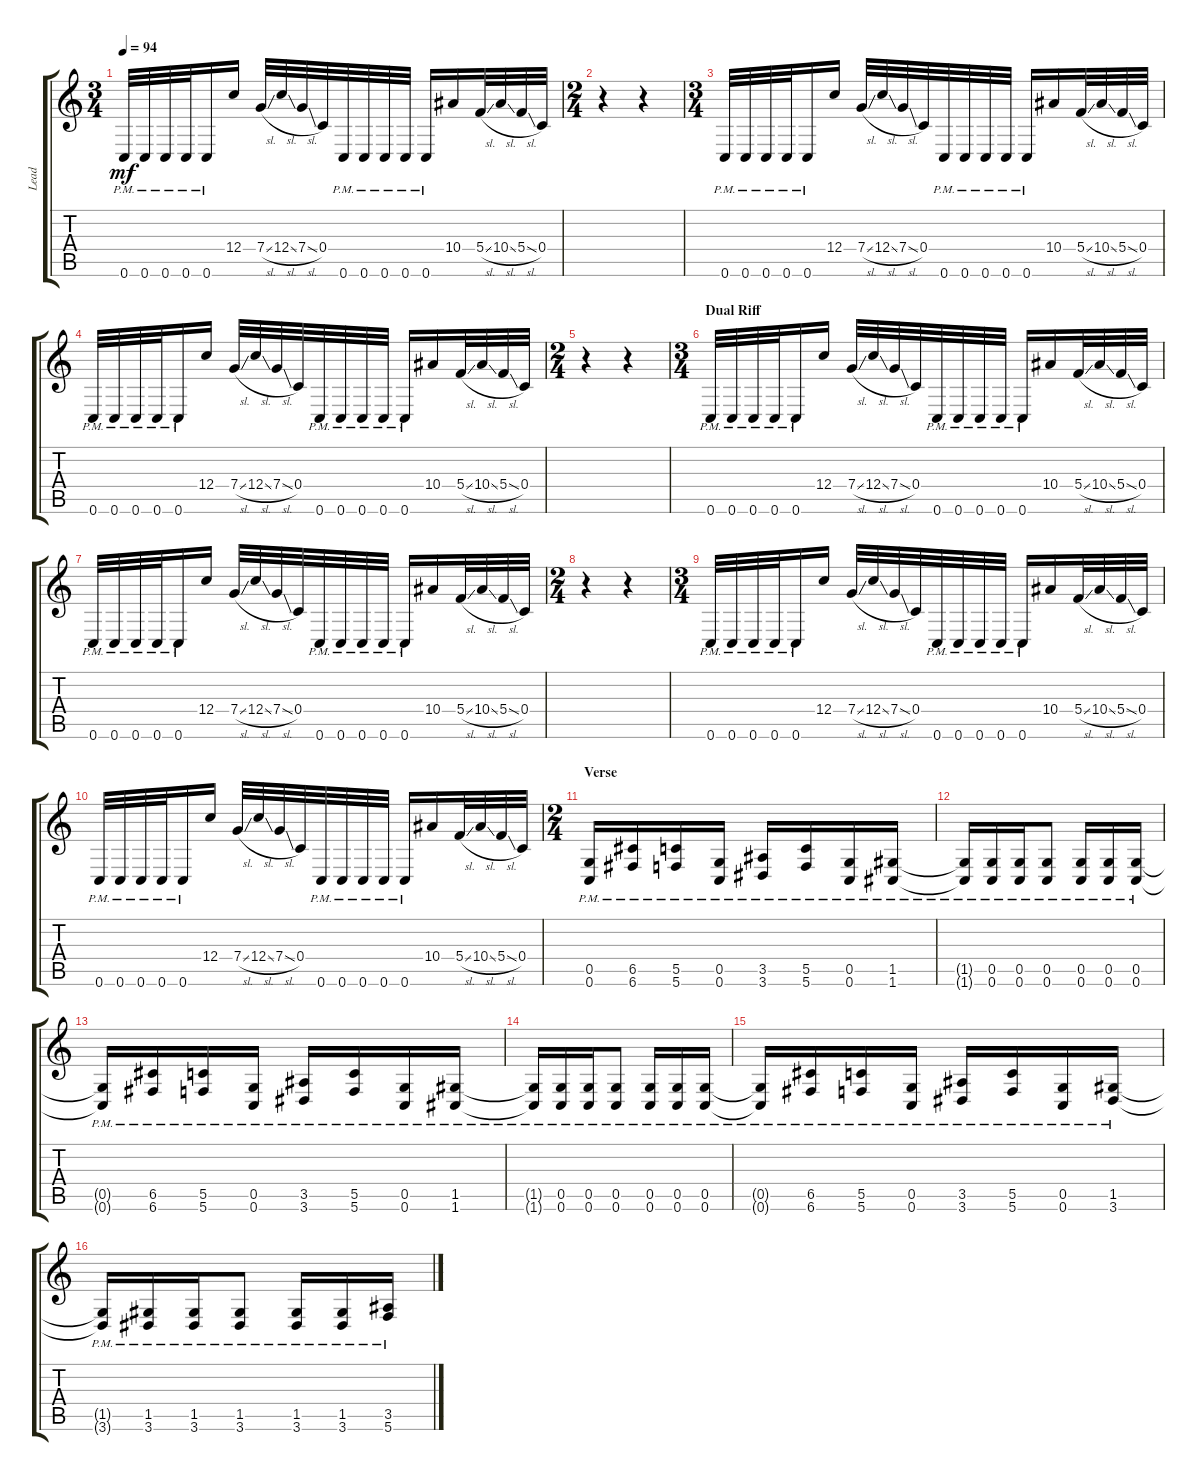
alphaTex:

\track ("Lead" "Lead") {instrument overdrivenguitar}
\staff {score tabs}
\tuning (D4 A3 F3 C3 G2 C2) {hide}
\ts (3 4)
\tempo 94
\clef g2
\ks c
0.6{pm}.32{dy mf} 0.6{pm}.32 0.6{pm}.32 0.6{pm}.32 0.6{pm}.16 12.4.16 7.4{sl}.32 12.4{sl}.32 7.4{sl}.32 0.4.32 0.6{pm}.32 0.6{pm}.32 0.6{pm}.32 0.6{pm}.32 0.6{pm}.16 10.4.16 5.4{sl}.32 10.4{sl}.32 5.4{sl}.32 0.4.32 |
\ts (2 4)
r.4 r.4 |
\ts (3 4)
0.6{pm}.32 0.6{pm}.32 0.6{pm}.32 0.6{pm}.32 0.6{pm}.16 12.4.16 7.4{sl}.32 12.4{sl}.32 7.4{sl}.32 0.4.32 0.6{pm}.32 0.6{pm}.32 0.6{pm}.32 0.6{pm}.32 0.6{pm}.16 10.4.16 5.4{sl}.32 10.4{sl}.32 5.4{sl}.32 0.4.32 |
0.6{pm}.32 0.6{pm}.32 0.6{pm}.32 0.6{pm}.32 0.6{pm}.16 12.4.16 7.4{sl}.32 12.4{sl}.32 7.4{sl}.32 0.4.32 0.6{pm}.32 0.6{pm}.32 0.6{pm}.32 0.6{pm}.32 0.6{pm}.16 10.4.16 5.4{sl}.32 10.4{sl}.32 5.4{sl}.32 0.4.32 |
\ts (2 4)
r.4 r.4 |
\ts (3 4)
\section ("" "Dual Riff")
0.6{pm}.32 0.6{pm}.32 0.6{pm}.32 0.6{pm}.32 0.6{pm}.16 12.4.16 7.4{sl}.32 12.4{sl}.32 7.4{sl}.32 0.4.32 0.6{pm}.32 0.6{pm}.32 0.6{pm}.32 0.6{pm}.32 0.6{pm}.16 10.4.16 5.4{sl}.32 10.4{sl}.32 5.4{sl}.32 0.4.32 |
0.6{pm}.32 0.6{pm}.32 0.6{pm}.32 0.6{pm}.32 0.6{pm}.16 12.4.16 7.4{sl}.32 12.4{sl}.32 7.4{sl}.32 0.4.32 0.6{pm}.32 0.6{pm}.32 0.6{pm}.32 0.6{pm}.32 0.6{pm}.16 10.4.16 5.4{sl}.32 10.4{sl}.32 5.4{sl}.32 0.4.32 |
\ts (2 4)
r.4 r.4 |
\ts (3 4)
0.6{pm}.32 0.6{pm}.32 0.6{pm}.32 0.6{pm}.32 0.6{pm}.16 12.4.16 7.4{sl}.32 12.4{sl}.32 7.4{sl}.32 0.4.32 0.6{pm}.32 0.6{pm}.32 0.6{pm}.32 0.6{pm}.32 0.6{pm}.16 10.4.16 5.4{sl}.32 10.4{sl}.32 5.4{sl}.32 0.4.32 |
0.6{pm}.32 0.6{pm}.32 0.6{pm}.32 0.6{pm}.32 0.6{pm}.16 12.4.16 7.4{sl}.32 12.4{sl}.32 7.4{sl}.32 0.4.32 0.6{pm}.32 0.6{pm}.32 0.6{pm}.32 0.6{pm}.32 0.6{pm}.16 10.4.16 5.4{sl}.32 10.4{sl}.32 5.4{sl}.32 0.4.32 |
\ts (2 4)
\section ("" "Verse")
(0.5{pm} 0.6{pm}).16 (6.5{pm} 6.6{pm}).16 (5.5{pm} 5.6{pm}).16 (0.5{pm} 0.6{pm}).16 (3.5{pm} 3.6{pm}).16 (5.5{pm} 5.6{pm}).16 (0.5{pm} 0.6{pm}).16 (1.5{pm} 1.6{pm}).16 |
(1.5{pm t} 1.6{pm t}).16 (0.5{pm} 0.6{pm}).16 (0.5{pm} 0.6{pm}).16 (0.5{pm} 0.6{pm}).8 (0.5{pm} 0.6{pm}).16 (0.5{pm} 0.6{pm}).16 (0.5{pm} 0.6{pm}).16 |
(0.5{pm t} 0.6{pm t}).16 (6.5{pm} 6.6{pm}).16 (5.5{pm} 5.6{pm}).16 (0.5{pm} 0.6{pm}).16 (3.5{pm} 3.6{pm}).16 (5.5{pm} 5.6{pm}).16 (0.5{pm} 0.6{pm}).16 (1.5{pm} 1.6{pm}).16 |
(1.5{pm t} 1.6{pm t}).16 (0.5{pm} 0.6{pm}).16 (0.5{pm} 0.6{pm}).16 (0.5{pm} 0.6{pm}).8 (0.5{pm} 0.6{pm}).16 (0.5{pm} 0.6{pm}).16 (0.5{pm} 0.6{pm}).16 |
(0.5{pm t} 0.6{pm t}).16 (6.5{pm} 6.6{pm}).16 (5.5{pm} 5.6{pm}).16 (0.5{pm} 0.6{pm}).16 (3.5{pm} 3.6{pm}).16 (5.5{pm} 5.6{pm}).16 (0.5{pm} 0.6{pm}).16 (1.5{pm} 3.6{pm}).16 |
(1.5{pm t} 3.6{pm t}).16 (1.5{pm} 3.6{pm}).16 (1.5{pm} 3.6{pm}).16 (1.5{pm} 3.6{pm}).8 (1.5{pm} 3.6{pm}).16 (1.5{pm} 3.6{pm}).16 (3.5{pm} 5.6{pm}).16
